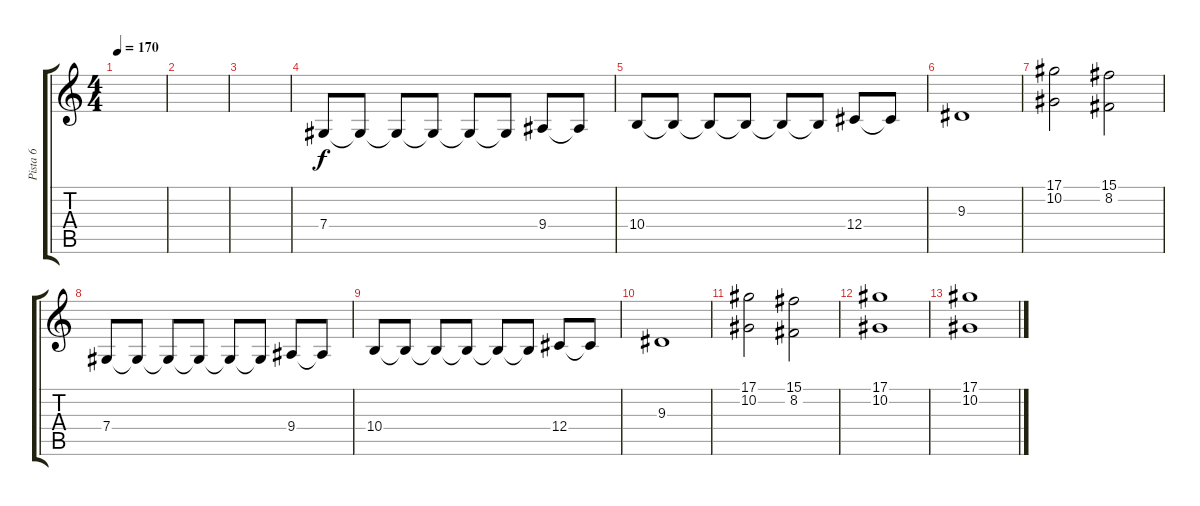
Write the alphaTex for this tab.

\track ("Pista 6" "Pista 6") {instrument stringensemble1}
\staff {score tabs}
\tuning (Eb4 Bb3 Gb3 Db3 Ab2 Eb2) {hide}
\ts (4 4)
\tempo 170
\clef g2
\ks c
|
|
|
7.4.8 7.4{t}.8 7.4{t}.8 7.4{t}.8 7.4{t}.8 7.4{t}.8 9.4.8 9.4{t}.8 |
10.4.8 10.4{t}.8 10.4{t}.8 10.4{t}.8 10.4{t}.8 10.4{t}.8 12.4.8 12.4{t}.8 |
9.3.1 |
(17.1 10.2).2 (15.1 8.2).2 |
7.4.8 7.4{t}.8 7.4{t}.8 7.4{t}.8 7.4{t}.8 7.4{t}.8 9.4.8 9.4{t}.8 |
10.4.8 10.4{t}.8 10.4{t}.8 10.4{t}.8 10.4{t}.8 10.4{t}.8 12.4.8 12.4{t}.8 |
9.3.1 |
(17.1 10.2).2 (15.1 8.2).2 |
(17.1 10.2).1 |
(17.1 10.2).1
